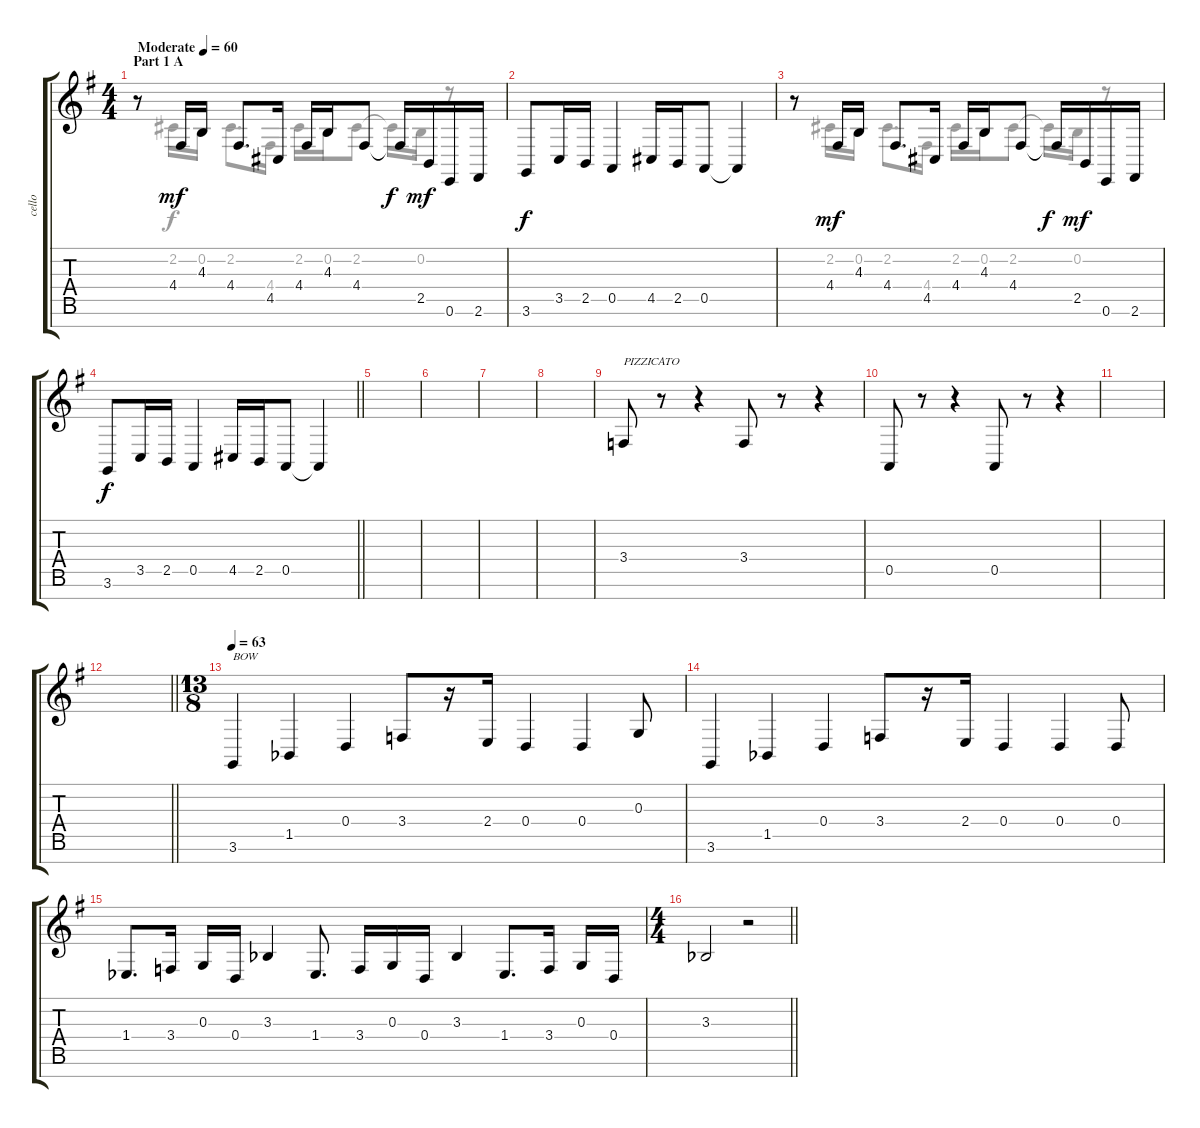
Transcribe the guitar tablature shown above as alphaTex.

\track ("cello" "cello") {instrument cello}
\staff {score tabs}
\tuning (E4 B3 G3 D3 A2 E2 B1) {hide}
\voice
\ts (4 4)
\section ("" "Part 1 A")
\tempo (60 "Moderate")
\clef g2
\ks g
r.8{dy mf instrument cello} 4.4.16 4.3.16 4.4.8{d} 4.5.16 4.4.16 4.3.16 4.4.8 4.4{t}.16{dy f} 2.5.16{dy mf} 0.6.16 2.6.16 |
3.6.8{dy f} 3.5.16 2.5.16 0.5.4 4.5.16 2.5.16 0.5.8 0.5{t}.4 |
r.8 4.4.16{dy mf} 4.3.16 4.4.8{d} 4.5.16 4.4.16 4.3.16 4.4.8 4.4{t}.16{dy f} 2.5.16{dy mf} 0.6.16 2.6.16 |
\barLineRight lightlight
3.6.8{dy f} 3.5.16 2.5.16 0.5.4 4.5.16 2.5.16 0.5.8 0.5{t}.4 |
|
|
|
|
3.4.8{txt "PIZZICATO" instrument pizzicatostrings} r.8 r.4 3.4.8 r.8 r.4 |
0.5.8 r.8 r.4 0.5.8 r.8 r.4 |
|
\barLineRight lightlight
|
\ts (13 8)
\tempo 63
3.6.4{txt "BOW" instrument cello} 1.5{acc b}.4 0.4.4 3.4.8 r.16 2.4.16 0.4.4 0.4.4 0.3.8 |
3.6.4 1.5{acc b}.4 0.4.4 3.4.8 r.16 2.4.16 0.4.4 0.4.4 0.4.8 |
1.4{acc b}.8{d} 3.4.16 0.3.16 0.4.16 3.3{acc b}.4 1.4{acc b}.8{d} 3.4.16 0.3.16 0.4.16 3.3{acc b}.4 1.4{acc b}.8{d} 3.4.16 0.3.16 0.4.16 |
\ts (4 4)
\barLineRight lightlight
3.3{acc b}.2 r.2
\voice
\clef g2
\ottava regular
\simile none
\ks g
r.8{dy f} 2.2.16 0.2.16 2.2.8{d} 4.4.16 2.2.16 0.2.16 2.2.8 2.2{t}.16 0.2.16 r.8 |
|
r.8 2.2.16 0.2.16 2.2.8{d} 4.4.16 2.2.16 0.2.16 2.2.8 2.2{t}.16 0.2.16 r.8 |
\barLineRight lightlight
|
|
|
|
|
|
|
|
\barLineRight lightlight
|
|
|
|
\barLineRight lightlight
